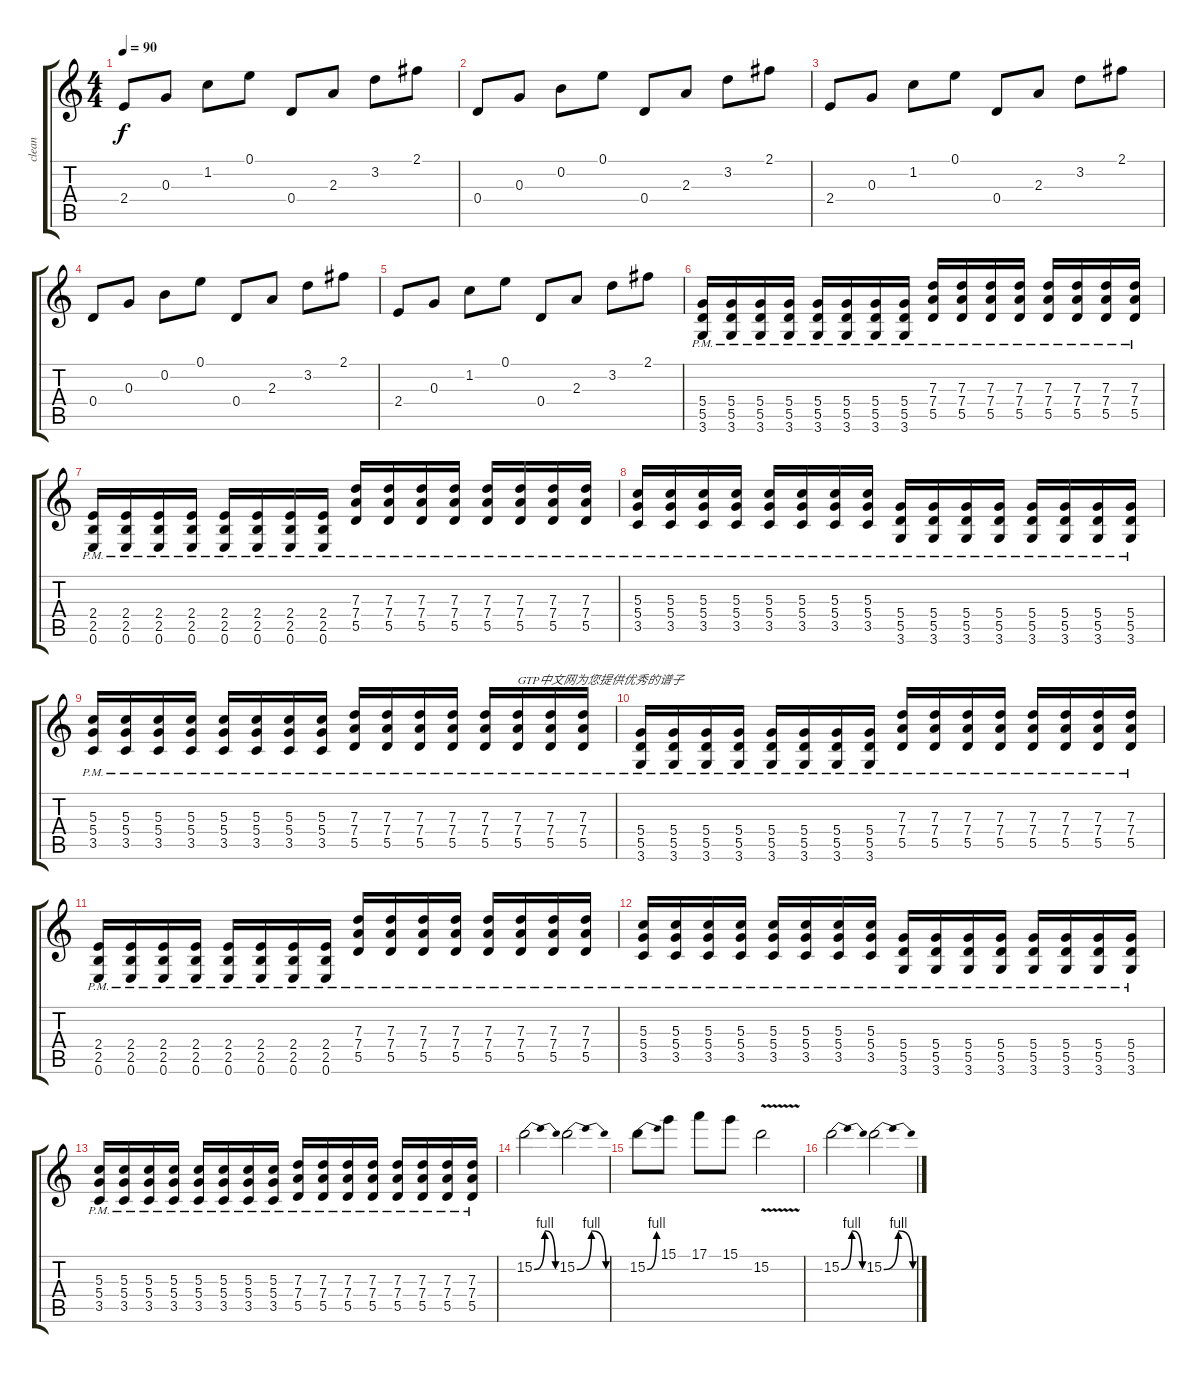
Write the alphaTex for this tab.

\track ("clean" "clean") {instrument electricguitarclean}
\staff {score tabs}
\tuning (E4 B3 G3 D3 A2 E2) {hide}
\ts (4 4)
\tempo 90
\clef g2
\ks c
2.4.8{dy f} 0.3.8 1.2.8 0.1.8 0.4.8 2.3.8 3.2.8 2.1.8 |
0.4.8{volume 5} 0.3.8 0.2.8 0.1.8 0.4.8 2.3.8 3.2.8 2.1.8 |
2.4.8 0.3.8 1.2.8 0.1.8 0.4.8 2.3.8 3.2.8 2.1.8 |
0.4.8{volume 5} 0.3.8 0.2.8 0.1.8 0.4.8 2.3.8 3.2.8 2.1.8 |
2.4.8 0.3.8 1.2.8 0.1.8 0.4.8 2.3.8 3.2.8 2.1.8 |
(5.4{pm} 5.5{pm} 3.6{pm}).16{instrument overdrivenguitar} (5.4{pm} 5.5{pm} 3.6{pm}).16 (5.4{pm} 5.5{pm} 3.6{pm}).16 (5.4{pm} 5.5{pm} 3.6{pm}).16 (5.4{pm} 5.5{pm} 3.6{pm}).16 (5.4{pm} 5.5{pm} 3.6{pm}).16 (5.4{pm} 5.5{pm} 3.6{pm}).16 (5.4{pm} 5.5{pm} 3.6{pm}).16 (7.3{pm} 7.4{pm} 5.5{pm}).16 (7.3{pm} 7.4{pm} 5.5{pm}).16 (7.3{pm} 7.4{pm} 5.5{pm}).16 (7.3{pm} 7.4{pm} 5.5{pm}).16 (7.3{pm} 7.4{pm} 5.5{pm}).16 (7.3{pm} 7.4{pm} 5.5{pm}).16 (7.3{pm} 7.4{pm} 5.5{pm}).16 (7.3{pm} 7.4{pm} 5.5{pm}).16 |
(2.4{pm} 2.5{pm} 0.6{pm}).16 (2.4{pm} 2.5{pm} 0.6{pm}).16 (2.4{pm} 2.5{pm} 0.6{pm}).16 (2.4{pm} 2.5{pm} 0.6{pm}).16 (2.4{pm} 2.5{pm} 0.6{pm}).16 (2.4{pm} 2.5{pm} 0.6{pm}).16 (2.4{pm} 2.5{pm} 0.6{pm}).16 (2.4{pm} 2.5{pm} 0.6{pm}).16 (7.3{pm} 7.4{pm} 5.5{pm}).16 (7.3{pm} 7.4{pm} 5.5{pm}).16 (7.3{pm} 7.4{pm} 5.5{pm}).16 (7.3{pm} 7.4{pm} 5.5{pm}).16 (7.3{pm} 7.4{pm} 5.5{pm}).16 (7.3{pm} 7.4{pm} 5.5{pm}).16 (7.3{pm} 7.4{pm} 5.5{pm}).16 (7.3{pm} 7.4{pm} 5.5{pm}).16 |
(5.3{pm} 5.4{pm} 3.5{pm}).16 (5.3{pm} 5.4{pm} 3.5{pm}).16 (5.3{pm} 5.4{pm} 3.5{pm}).16 (5.3{pm} 5.4{pm} 3.5{pm}).16 (5.3{pm} 5.4{pm} 3.5{pm}).16 (5.3{pm} 5.4{pm} 3.5{pm}).16 (5.3{pm} 5.4{pm} 3.5{pm}).16 (5.3{pm} 5.4{pm} 3.5{pm}).16 (5.4{pm} 5.5{pm} 3.6{pm}).16 (5.4{pm} 5.5{pm} 3.6{pm}).16 (5.4{pm} 5.5{pm} 3.6{pm}).16 (5.4{pm} 5.5{pm} 3.6{pm}).16 (5.4{pm} 5.5{pm} 3.6{pm}).16 (5.4{pm} 5.5{pm} 3.6{pm}).16 (5.4{pm} 5.5{pm} 3.6{pm}).16 (5.4{pm} 5.5{pm} 3.6{pm}).16 |
(5.3{pm} 5.4{pm} 3.5{pm}).16 (5.3{pm} 5.4{pm} 3.5{pm}).16 (5.3{pm} 5.4{pm} 3.5{pm}).16 (5.3{pm} 5.4{pm} 3.5{pm}).16 (5.3{pm} 5.4{pm} 3.5{pm}).16 (5.3{pm} 5.4{pm} 3.5{pm}).16 (5.3{pm} 5.4{pm} 3.5{pm}).16 (5.3{pm} 5.4{pm} 3.5{pm}).16 (7.3{pm} 7.4{pm} 5.5{pm}).16 (7.3{pm} 7.4{pm} 5.5{pm}).16 (7.3{pm} 7.4{pm} 5.5{pm}).16 (7.3{pm} 7.4{pm} 5.5{pm}).16 (7.3{pm} 7.4{pm} 5.5{pm}).16 (7.3{pm} 7.4{pm} 5.5{pm}).16{txt "GTP中文网为您提供优秀的谱子"} (7.3{pm} 7.4{pm} 5.5{pm}).16 (7.3{pm} 7.4{pm} 5.5{pm}).16 |
(5.4{pm} 5.5{pm} 3.6{pm}).16{instrument overdrivenguitar} (5.4{pm} 5.5{pm} 3.6{pm}).16 (5.4{pm} 5.5{pm} 3.6{pm}).16 (5.4{pm} 5.5{pm} 3.6{pm}).16 (5.4{pm} 5.5{pm} 3.6{pm}).16 (5.4{pm} 5.5{pm} 3.6{pm}).16 (5.4{pm} 5.5{pm} 3.6{pm}).16 (5.4{pm} 5.5{pm} 3.6{pm}).16 (7.3{pm} 7.4{pm} 5.5{pm}).16 (7.3{pm} 7.4{pm} 5.5{pm}).16 (7.3{pm} 7.4{pm} 5.5{pm}).16 (7.3{pm} 7.4{pm} 5.5{pm}).16 (7.3{pm} 7.4{pm} 5.5{pm}).16 (7.3{pm} 7.4{pm} 5.5{pm}).16 (7.3{pm} 7.4{pm} 5.5{pm}).16 (7.3{pm} 7.4{pm} 5.5{pm}).16 |
(2.4{pm} 2.5{pm} 0.6{pm}).16{txt " "} (2.4{pm} 2.5{pm} 0.6{pm}).16 (2.4{pm} 2.5{pm} 0.6{pm}).16 (2.4{pm} 2.5{pm} 0.6{pm}).16 (2.4{pm} 2.5{pm} 0.6{pm}).16 (2.4{pm} 2.5{pm} 0.6{pm}).16 (2.4{pm} 2.5{pm} 0.6{pm}).16 (2.4{pm} 2.5{pm} 0.6{pm}).16 (7.3{pm} 7.4{pm} 5.5{pm}).16 (7.3{pm} 7.4{pm} 5.5{pm}).16 (7.3{pm} 7.4{pm} 5.5{pm}).16 (7.3{pm} 7.4{pm} 5.5{pm}).16 (7.3{pm} 7.4{pm} 5.5{pm}).16 (7.3{pm} 7.4{pm} 5.5{pm}).16 (7.3{pm} 7.4{pm} 5.5{pm}).16 (7.3{pm} 7.4{pm} 5.5{pm}).16 |
(5.3{pm} 5.4{pm} 3.5{pm}).16 (5.3{pm} 5.4{pm} 3.5{pm}).16 (5.3{pm} 5.4{pm} 3.5{pm}).16 (5.3{pm} 5.4{pm} 3.5{pm}).16 (5.3{pm} 5.4{pm} 3.5{pm}).16 (5.3{pm} 5.4{pm} 3.5{pm}).16 (5.3{pm} 5.4{pm} 3.5{pm}).16 (5.3{pm} 5.4{pm} 3.5{pm}).16 (5.4{pm} 5.5{pm} 3.6{pm}).16 (5.4{pm} 5.5{pm} 3.6{pm}).16 (5.4{pm} 5.5{pm} 3.6{pm}).16 (5.4{pm} 5.5{pm} 3.6{pm}).16 (5.4{pm} 5.5{pm} 3.6{pm}).16 (5.4{pm} 5.5{pm} 3.6{pm}).16 (5.4{pm} 5.5{pm} 3.6{pm}).16 (5.4{pm} 5.5{pm} 3.6{pm}).16 |
(5.3{pm} 5.4{pm} 3.5{pm}).16 (5.3{pm} 5.4{pm} 3.5{pm}).16 (5.3{pm} 5.4{pm} 3.5{pm}).16 (5.3{pm} 5.4{pm} 3.5{pm}).16 (5.3{pm} 5.4{pm} 3.5{pm}).16 (5.3{pm} 5.4{pm} 3.5{pm}).16 (5.3{pm} 5.4{pm} 3.5{pm}).16 (5.3{pm} 5.4{pm} 3.5{pm}).16 (7.3{pm} 7.4{pm} 5.5{pm}).16 (7.3{pm} 7.4{pm} 5.5{pm}).16 (7.3{pm} 7.4{pm} 5.5{pm}).16 (7.3{pm} 7.4{pm} 5.5{pm}).16 (7.3{pm} 7.4{pm} 5.5{pm}).16 (7.3{pm} 7.4{pm} 5.5{pm}).16 (7.3{pm} 7.4{pm} 5.5{pm}).16 (7.3{pm} 7.4{pm} 5.5{pm}).16 |
15.2{be (bendrelease 0 0 30 4 30 4 60 0)}.2 15.2{be (bendrelease 0 0 30 4 30 4 60 0)}.2 |
15.2{be (bend 0 0 60 4)}.8 15.1.8 17.1.8 15.1.8 15.2{v}.2 |
15.2{be (bendrelease 0 0 30 4 30 4 60 0)}.2 15.2{be (bendrelease 0 0 30 4 30 4 60 0)}.2
